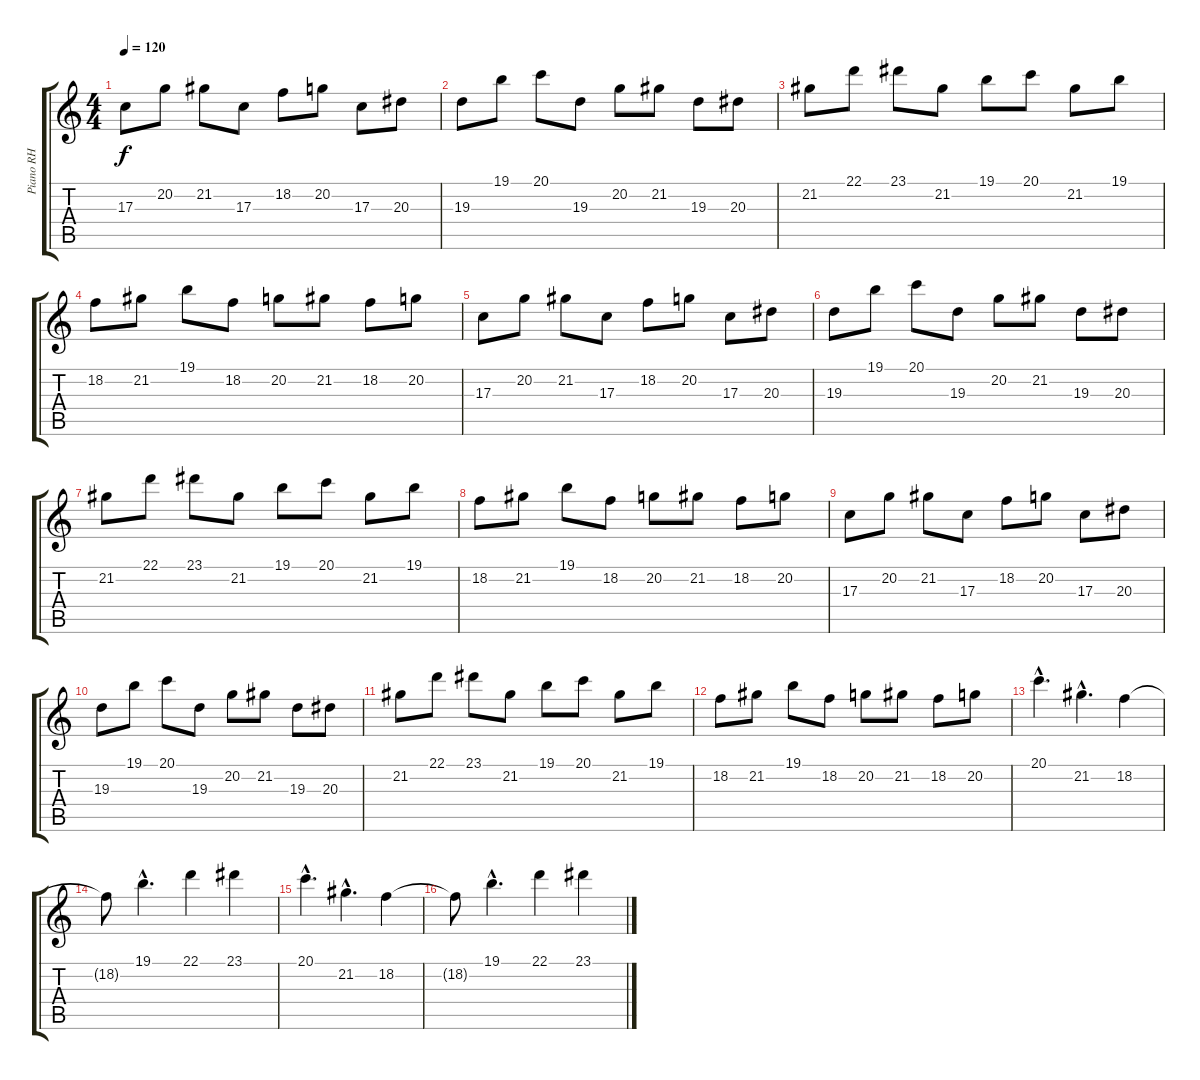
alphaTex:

\track ("Piano RH" "Piano RH") {instrument acousticgrandpiano}
\staff {score tabs}
\tuning (E4 B3 G3 D3 A2 E2) {hide}
\ts (4 4)
\tempo 120
\clef g2
\ks c
17.3.8{dy f} 20.2.8 21.2.8 17.3.8 18.2.8 20.2.8 17.3.8 20.3.8 |
19.3.8 19.1.8 20.1.8 19.3.8 20.2.8 21.2.8 19.3.8 20.3.8 |
21.2.8 22.1.8 23.1.8 21.2.8 19.1.8 20.1.8 21.2.8 19.1.8 |
18.2.8 21.2.8 19.1.8 18.2.8 20.2.8 21.2.8 18.2.8 20.2.8 |
17.3.8 20.2.8 21.2.8 17.3.8 18.2.8 20.2.8 17.3.8 20.3.8 |
19.3.8 19.1.8 20.1.8 19.3.8 20.2.8 21.2.8 19.3.8 20.3.8 |
21.2.8 22.1.8 23.1.8 21.2.8 19.1.8 20.1.8 21.2.8 19.1.8 |
18.2.8 21.2.8 19.1.8 18.2.8 20.2.8 21.2.8 18.2.8 20.2.8 |
17.3.8 20.2.8 21.2.8 17.3.8 18.2.8 20.2.8 17.3.8 20.3.8 |
19.3.8 19.1.8 20.1.8 19.3.8 20.2.8 21.2.8 19.3.8 20.3.8 |
21.2.8 22.1.8 23.1.8 21.2.8 19.1.8 20.1.8 21.2.8 19.1.8 |
18.2.8 21.2.8 19.1.8 18.2.8 20.2.8 21.2.8 18.2.8 20.2.8 |
20.1{hac}.4{d} 21.2{hac}.4{d} 18.2.4 |
18.2{t}.8 19.1{hac}.4{d} 22.1.4 23.1.4 |
20.1{hac}.4{d} 21.2{hac}.4{d} 18.2.4 |
18.2{t}.8 19.1{hac}.4{d} 22.1.4 23.1.4
